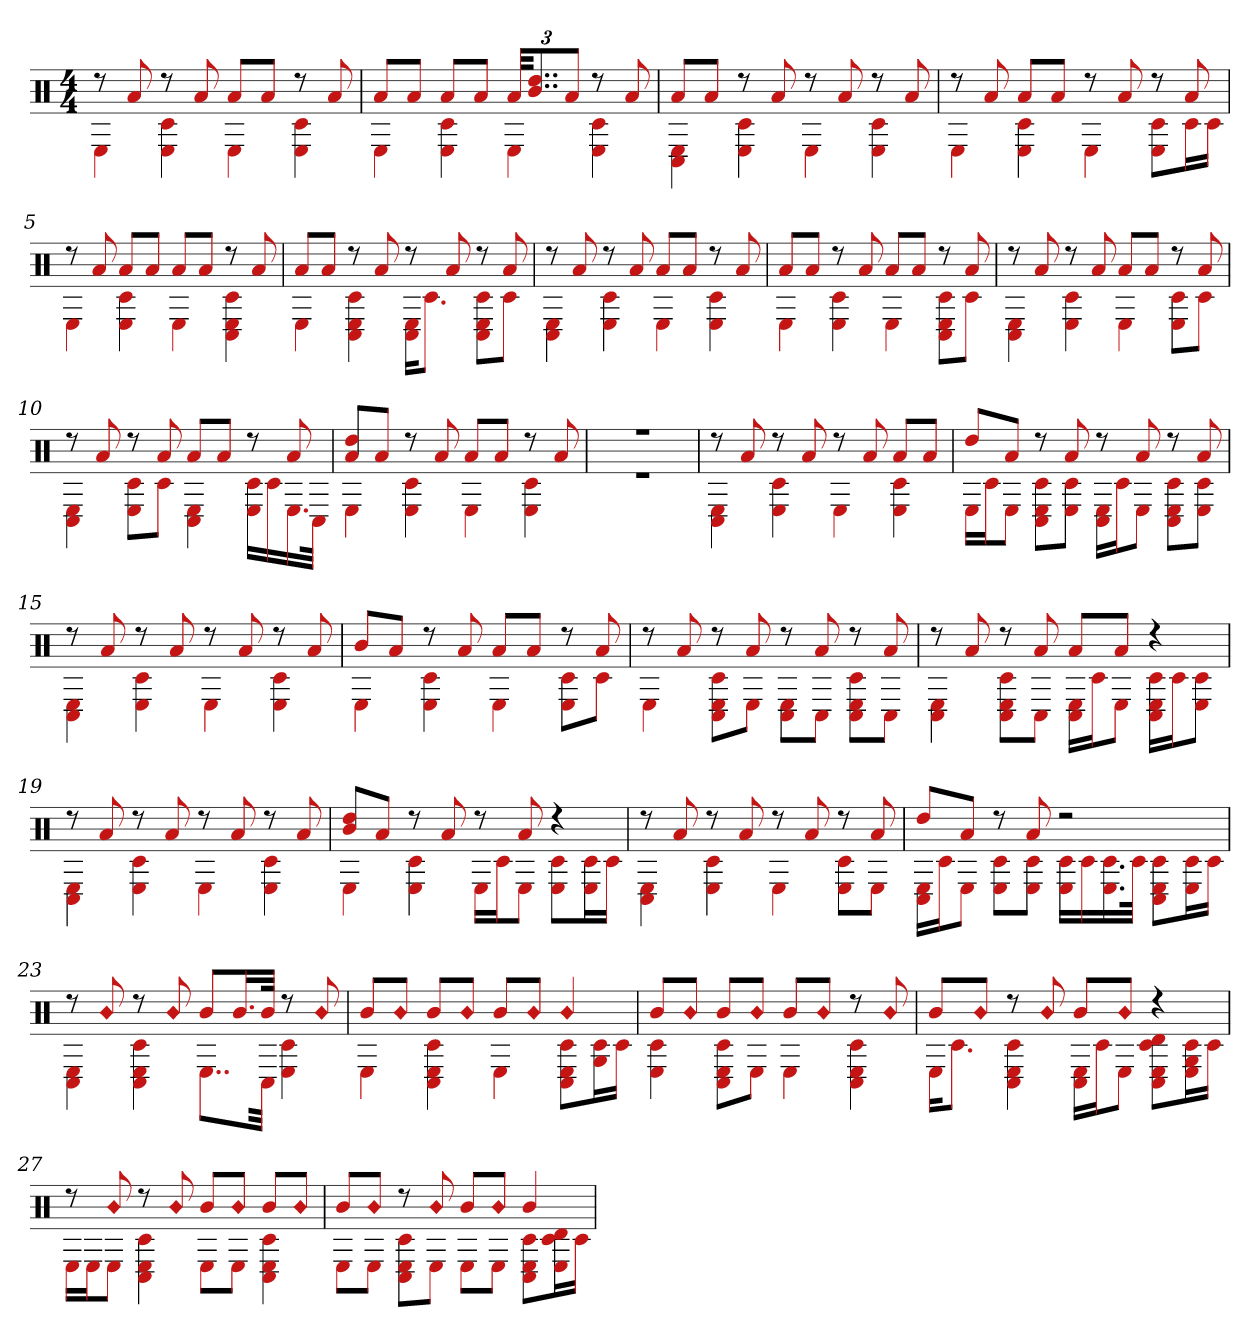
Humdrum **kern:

**kern
*part1
*staff1
*clefX
*k[]
*M4/4
=1
*^
8r	4E
8a	.
8r	4E 4c#
8a	.
8aL	4E
8aJ	.
8r	4E 4c#
8a	.
=2	=2
8aL	4E
8aJ	.
8aL	4E 4c#
8aJ	.
48aKKL	4E
12..dd 12..b	.
12aJ	.
8r	4c# 4E
8a	.
=3	=3
8aL	4C# 4E
8aJ	.
8r	4c# 4E
8a	.
8r	4E
8a	.
8r	4E 4c#
8a	.
=4	=4
8r	4E
8a	.
8aL	4E 4c#
8aJ	.
8r	4E
8a	.
8r	8E 8c#L
8a	16c#L
.	16c#JJ
=5	=5
8r	4E
8a	.
8aL	4E 4c#
8aJ	.
8aL	4E
8aJ	.
8r	4C# 4E 4c#
8a	.
=6	=6
8aL	4E
8aJ	.
8r	4C# 4c# 4E
8a	.
8r	16C# 16EKL
.	8.c#J
8a	.
8r	8C# 8c# 8EL
8a	8c#J
=7	=7
8r	4C# 4E
8a	.
8r	4c# 4E
8a	.
8aL	4E
8aJ	.
8r	4E 4c#
8a	.
=8	=8
8aL	4E
8aJ	.
8r	4E 4c#
8a	.
8aL	4E
8aJ	.
8r	8C# 8E 8c#L
8a	8c#J
=9	=9
8r	4C# 4E
8a	.
8r	4c# 4E
8a	.
8aL	4E
8aJ	.
8r	8c# 8EL
8a	8c#J
=10	=10
8r	4C# 4E
8a	.
8r	8c# 8EL
8a	8c#J
8aL	4C# 4E
8aJ	.
8r	16c# 16ELL
.	16c#
8a	16.E
.	32C#JJk
=11	=11
8a 8ddL	4E
8aJ	.
8r	4E 4c#
8a	.
8aL	4E
8aJ	.
8r	4E 4c#
8a	.
=12	=12
1r	1r
=13	=13
8r	4C# 4E
8a	.
8r	4c# 4E
8a	.
8r	4E
8a	.
8aL	4E 4c#
8aJ	.
=14	=14
8ddL	16ELL
.	16c#J
8aJ	8EJ
8r	8C# 8c# 8EL
8a	8c# 8EJ
8r	16C# 16ELL
.	16c#J
8a	8EJ
8r	8C# 8c# 8EL
8a	8c# 8EJ
=15	=15
8r	4C# 4E
8a	.
8r	4E 4c#
8a	.
8r	4E
8a	.
8r	4E 4c#
8a	.
=16	=16
8bL	4E
8aJ	.
8r	4E 4c#
8a	.
8aL	4E
8aJ	.
8r	8c# 8EL
8a	8c#J
=17	=17
8r	4E
8a	.
8r	8C# 8c# 8EL
8a	8EJ
8r	8C# 8EL
8a	8C#J
8r	8C# 8c# 8EL
8a	8C#J
=18	=18
8r	4C# 4E
8a	.
8r	8C# 8E 8c#L
8a	8C#J
8aL	16C# 16ELL
.	16c#J
8aJ	8EJ
4r	16C# 16E 16c#LL
.	16c#J
.	8E 8c#J
=19	=19
8r	4C# 4E
8a	.
8r	4E 4c#
8a	.
8r	4E
8a	.
8r	4c# 4E
8a	.
=20	=20
8dd 8bL	4E
8aJ	.
8r	4c# 4E
8a	.
8r	16ELL
.	16c#J
8a	8EJ
4r	8E 8c#L
.	16E 16c#L
.	16c#JJ
=21	=21
8r	4C# 4E
8a	.
8r	4c# 4E
8a	.
8r	4E
8a	.
8r	8c# 8EL
8a	8EJ
=22	=22
8ddL	16C# 16ELL
.	16c#J
8aJ	8EJ
8r	8E 8c#L
8a	8c# 8EJ
2r	16E 16c#LL
.	16c#
.	16.c# 16.E
.	32c#JJk
.	8E 8C# 8c#L
.	16c# 16EL
.	16c#JJ
=23	=23
8r	4E 4C#
!LO:N:head=diamond	!
8b	.
8r	4c# 4C# 4E
!LO:N:head=diamond	!
8b	.
8bL	8..EL
16.bL	.
32bJJk	32C#Jkk
8r	4c# 4E
!LO:N:head=diamond	!
8b	.
=24	=24
8bL	4E
!LO:N:head=diamond	!
8bJ	.
8bL	4C# 4E 4c#
!LO:N:head=diamond	!
8bJ	.
8bL	4E
!LO:N:head=diamond	!
8bJ	.
!LO:N:head=diamond	!
4b	8E 8C# 8c#L
.	16c# 16GL
.	16c#JJ
=25	=25
8bL	4E 4c#
!LO:N:head=diamond	!
8bJ	.
8bL	8C# 8E 8c#L
!LO:N:head=diamond	!
8bJ	8EJ
8bL	4E
!LO:N:head=diamond	!
8bJ	.
8r	4C# 4E 4c#
!LO:N:head=diamond	!
8b	.
=26	=26
8bL	16EKL
.	8.c#J
!LO:N:head=diamond	!
8bJ	.
8r	4c# 4C# 4E
!LO:N:head=diamond	!
8b	.
8bL	16C# 16ELL
.	16c#J
!LO:N:head=diamond	!
8bJ	8EJ
4r	8C# 8d 8E 8c#L
.	16E 16G 16c#L
.	16c#JJ
=27	=27
8r	16ELL
.	16EJ
!LO:N:head=diamond	!
8b	8EJ
8r	4C# 4c# 4E
!LO:N:head=diamond	!
8b	.
8bL	8EL
!LO:N:head=diamond	!
8bJ	8EJ
8bL	4C# 4c# 4E
!LO:N:head=diamond	!
8bJ	.
=28	=28
8bL	8EL
!LO:N:head=diamond	!
8bJ	8EJ
8r	8c# 8C# 8EL
!LO:N:head=diamond	!
8b	8EJ
8bL	8EL
!LO:N:head=diamond	!
8bJ	8EJ
4b	8E 8c# 8C#L
.	16d 16E 16c#L
.	16c#JJ
*v	*v
=
*-
